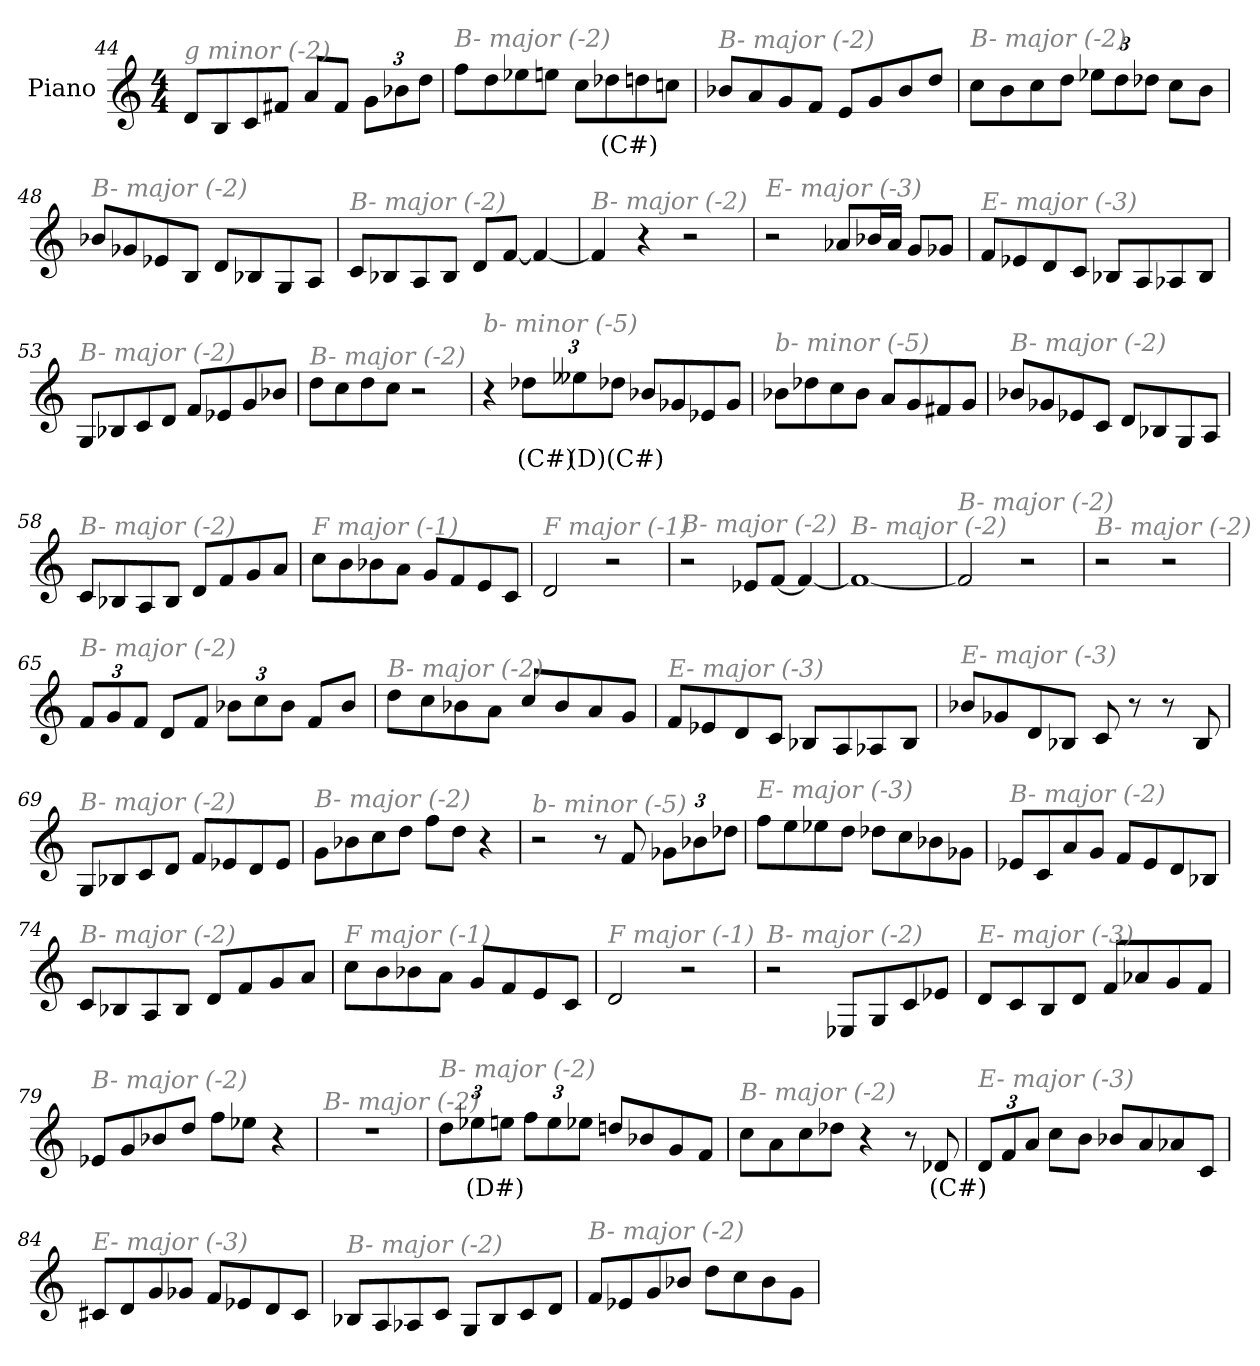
**kern	**text
*part1	*part1
*staff1	*staff1
*I"Piano	*
*I'Pno	*
*clefG2	*
*k[]	*
*M4/4	*
=44	=44
!LO:TX:i:color=#808080:t=g minor (-2)	!
8d/L	.
8B/	.
8c/	.
8f#X/J	.
8a/L	.
8f#/J	.
*Xbrackettup	*
12g\L	.
12b-X\	.
12dd\J	.
!!LO:PB:g=z
=45	=45
!LO:TX:i:color=#808080:t=B- major (-2)	!
8ff\L	.
8dd\	.
8ee-X\	.
8een\J	.
8cc\L	.
8dd-Xi\	(C#)
8dd\	.
8ccn\J	.
=46	=46
!LO:TX:i:color=#808080:t=B- major (-2)	!
8b-X/L	.
8a/	.
8g/	.
8f/J	.
8e/L	.
8g/	.
8b-/	.
8dd/J	.
=47	=47
!LO:TX:i:color=#808080:t=B- major (-2)	!
8cc\L	.
8b\	.
8cc\	.
8dd\J	.
12ee-X\L	.
12dd\	.
12dd-X\J	.
8cc\L	.
8b\J	.
=48	=48
!LO:TX:i:color=#808080:t=B- major (-2)	!
8b-X/L	.
8g-X/	.
8e-X/	.
8B/J	.
8d/L	.
8B-X/	.
8G/	.
8A/J	.
!!LO:LB:g=z
=49	=49
!LO:TX:i:color=#808080:t=B- major (-2)	!
8c/L	.
8B-X/	.
8A/	.
8B-/J	.
8d/L	.
[8f/J	.
4f/_	.
=50	=50
!LO:TX:i:color=#808080:t=B- major (-2)	!
4f/]	.
4r	.
2r	.
=51	=51
!LO:TX:i:color=#808080:t=E- major (-3)	!
2r	.
8a-X/L	.
16b-X/L	.
16a-/JJ	.
8g/L	.
8g-X/J	.
=52	=52
!LO:TX:i:color=#808080:t=E- major (-3)	!
8f/L	.
8e-X/	.
8d/	.
8c/J	.
8B-X/L	.
8A/	.
8A-X/	.
8B-/J	.
!!LO:LB:g=z
=53	=53
!LO:TX:i:color=#808080:t=B- major (-2)	!
8G/L	.
8B-X/	.
8c/	.
8d/J	.
8f/L	.
8e-X/	.
8g/	.
8b-X/J	.
=54	=54
!LO:TX:i:color=#808080:t=B- major (-2)	!
8dd\L	.
8cc\	.
8dd\	.
8cc\J	.
2r	.
=55	=55
!LO:TX:i:color=#808080:t=b- minor (-5)	!
4r	.
12dd-Xi\L	(C#)
12ee--Xj\	(D)
12dd-Xi\J	(C#)
8b-X/L	.
8g-X/	.
8e-X/	.
8g-/J	.
=56	=56
!LO:TX:i:color=#808080:t=b- minor (-5)	!
8b-X\L	.
8dd-X\	.
8cc\	.
8b-\J	.
8a/L	.
8g/	.
8f#XZ/	.
8g/J	.
!!LO:LB:g=z
=57	=57
!LO:TX:i:color=#808080:t=B- major (-2)	!
8b-X/L	.
8g-X/	.
8e-X/	.
8c/J	.
8d/L	.
8B-X/	.
8G/	.
8A/J	.
=58	=58
!LO:TX:i:color=#808080:t=B- major (-2)	!
8c/L	.
8B-X/	.
8A/	.
8B-/J	.
8d/L	.
8f/	.
8g/	.
8a/J	.
=59	=59
!LO:TX:i:color=#808080:t=F major (-1)	!
8cc\L	.
8b\	.
8b-X\	.
8a\J	.
8g/L	.
8f/	.
8e/	.
8c/J	.
=60	=60
!LO:TX:i:color=#808080:t=F major (-1)	!
2d/	.
2r	.
=61	=61
!LO:TX:i:color=#808080:t=B- major (-2)	!
2r	.
8e-X/L	.
[8f/J	.
4f/_	.
=62	=62
!LO:TX:i:color=#808080:t=B- major (-2)	!
1f_	.
!!LO:LB:g=z
=63	=63
!LO:TX:i:color=#808080:t=B- major (-2)	!
2f/]	.
2r	.
=64	=64
!LO:TX:i:color=#808080:t=B- major (-2)	!
2r	.
2r	.
=65	=65
!LO:TX:i:color=#808080:t=B- major (-2)	!
12f/L	.
12g/	.
12f/J	.
8d/L	.
8f/J	.
12b-X\L	.
12cc\	.
12b-\J	.
8f/L	.
8b-/J	.
=66	=66
!LO:TX:i:color=#808080:t=B- major (-2)	!
8dd\L	.
8cc\	.
8b-X\	.
8a\J	.
8cc/L	.
8b-/	.
8a/	.
8g/J	.
=67	=67
!LO:TX:i:color=#808080:t=E- major (-3)	!
8f/L	.
8e-X/	.
8d/	.
8c/J	.
8B-X/L	.
8A/	.
8A-X/	.
8B-/J	.
!!LO:LB:g=z
=68	=68
!LO:TX:i:color=#808080:t=E- major (-3)	!
8b-X/L	.
8g-X/	.
8d/	.
8B-X/J	.
8c/	.
8r	.
8r	.
8B-/	.
=69	=69
!LO:TX:i:color=#808080:t=B- major (-2)	!
8G/L	.
8B-X/	.
8c/	.
8d/J	.
8f/L	.
8e-X/	.
8d/	.
8e-/J	.
=70	=70
!LO:TX:i:color=#808080:t=B- major (-2)	!
8g\L	.
8b-X\	.
8cc\	.
8dd\J	.
8ff\L	.
8dd\J	.
4r	.
=71	=71
!LO:TX:i:color=#808080:t=b- minor (-5)	!
2r	.
8r	.
8f/	.
12g-X\L	.
12b-X\	.
12dd-X\J	.
!!LO:LB:g=z
=72	=72
!LO:TX:i:color=#808080:t=E- major (-3)	!
8ff\L	.
8ee\	.
8ee-X\	.
8dd\J	.
8dd-X\L	.
8cc\	.
8b-X\	.
8g-X\J	.
=73	=73
!LO:TX:i:color=#808080:t=B- major (-2)	!
8e-X/L	.
8c/	.
8a/	.
8g/J	.
8f/L	.
8e-/	.
8d/	.
8B-X/J	.
=74	=74
!LO:TX:i:color=#808080:t=B- major (-2)	!
8c/L	.
8B-X/	.
8A/	.
8B-/J	.
8d/L	.
8f/	.
8g/	.
8a/J	.
=75	=75
!LO:TX:i:color=#808080:t=F major (-1)	!
8cc\L	.
8b\	.
8b-X\	.
8a\J	.
8g/L	.
8f/	.
8e/	.
8c/J	.
=76	=76
!LO:TX:i:color=#808080:t=F major (-1)	!
2d/	.
2r	.
!!LO:LB:g=z
=77	=77
!LO:TX:i:color=#808080:t=B- major (-2)	!
2r	.
8E-X/L	.
8G/	.
8c/	.
8e-X/J	.
=78	=78
!LO:TX:i:color=#808080:t=E- major (-3)	!
8d/L	.
8c/	.
8B/	.
8d/J	.
8f/L	.
8a-X/	.
8g/	.
8f/J	.
=79	=79
!LO:TX:i:color=#808080:t=B- major (-2)	!
8e-X/L	.
8g/	.
8b-X/	.
8dd/J	.
8ff\L	.
8ee-X\J	.
4r	.
=80	=80
!LO:TX:i:color=#808080:t=B- major (-2)	!
1r	.
=81	=81
!LO:TX:i:color=#808080:t=B- major (-2)	!
12dd\L	.
12ee-Xi\	(D#)
12ee\J	.
12ff\L	.
12ee\	.
12ee-X\J	.
8ddn/L	.
8b-X/	.
8g/	.
8f/J	.
!!LO:LB:g=z
=82	=82
!LO:TX:i:color=#808080:t=B- major (-2)	!
8cc\L	.
8a\	.
8cc\	.
8dd-X\J	.
4r	.
8r	.
8d-Xi/	(C#)
=83	=83
!LO:TX:i:color=#808080:t=E- major (-3)	!
12d/L	.
12f/	.
12a/J	.
8cc\L	.
8b\J	.
8b-X/L	.
8a/	.
8a-X/	.
8c/J	.
=84	=84
!LO:TX:i:color=#808080:t=E- major (-3)	!
8c#X/L	.
8d/	.
8g/	.
8g-X/J	.
8f/L	.
8e-X/	.
8d/	.
8c#/J	.
=85	=85
!LO:TX:i:color=#808080:t=B- major (-2)	!
8B-X/L	.
8A/	.
8A-X/	.
8c/J	.
8G/L	.
8B-/	.
8c/	.
8d/J	.
!!LO:LB:g=z
=86	=86
!LO:TX:i:color=#808080:t=B- major (-2)	!
8f/L	.
8e-X/	.
8g/	.
8b-X/J	.
8dd\L	.
8cc\	.
8b-\	.
8g\J	.
=	=
*-	*-
